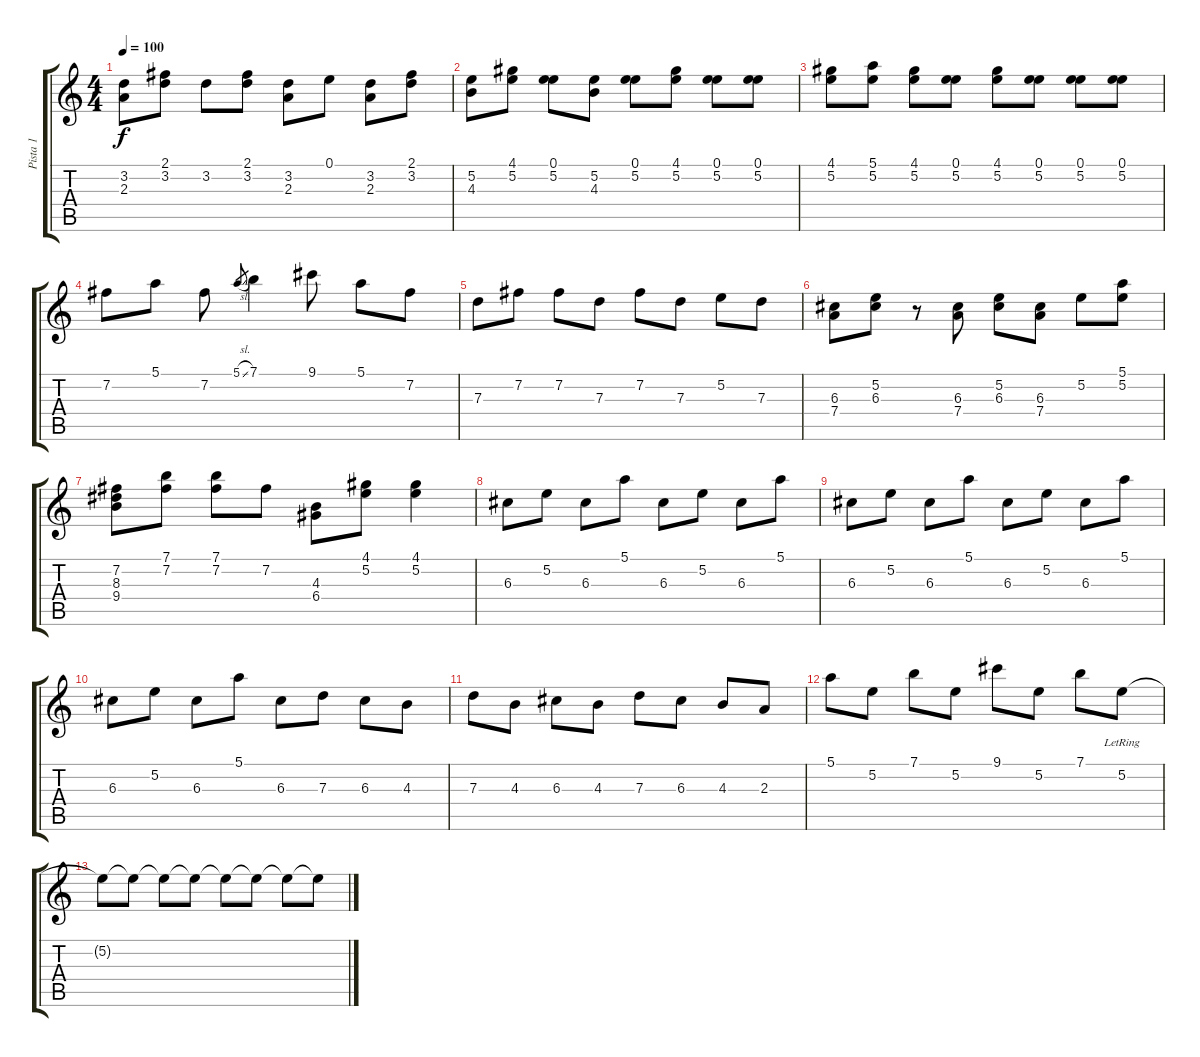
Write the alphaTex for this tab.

\track ("Pista 1" "Pista 1") {instrument acousticguitarsteel}
\staff {score tabs}
\tuning (E4 B3 G3 D3 A2 E2) {hide}
\ts (4 4)
\tempo 100
\clef g2
\ks c
(3.2 2.3).8{dy f} (2.1 3.2).8 3.2.8 (2.1 3.2).8 (3.2 2.3).8 0.1.8 (3.2 2.3).8 (2.1 3.2).8 |
(5.2 4.3).8 (4.1 5.2).8 (0.1 5.2).8 (5.2 4.3).8 (0.1 5.2).8 (4.1 5.2).8 (0.1 5.2).8 (0.1 5.2).8 |
(4.1 5.2).8 (5.1 5.2).8 (4.1 5.2).8 (0.1 5.2).8 (4.1 5.2).8 (0.1 5.2).8 (0.1 5.2).8 (0.1 5.2).8 |
7.2.8 5.1.8 7.2.8 5.1{sl}.8{gr} 7.1.4 9.1.8 5.1.8 7.2.8 |
7.3.8 7.2.8 7.2.8 7.3.8 7.2.8 7.3.8 5.2.8 7.3.8 |
(6.3 7.4).8 (5.2 6.3).8 r.8 (6.3 7.4).8 (5.2 6.3).8 (6.3 7.4).8 5.2.8 (5.1 5.2).8 |
(7.2 8.3 9.4).8 (7.1 7.2).8 (7.1 7.2).8 7.2.8 (4.3 6.4).8 (4.1 5.2).8 (4.1 5.2).4 |
6.3.8 5.2.8 6.3.8 5.1.8 6.3.8 5.2.8 6.3.8 5.1.8 |
6.3.8 5.2.8 6.3.8 5.1.8 6.3.8 5.2.8 6.3.8 5.1.8 |
6.3.8 5.2.8 6.3.8 5.1.8 6.3.8 7.3.8 6.3.8 4.3.8 |
7.3.8 4.3.8 6.3.8 4.3.8 7.3.8 6.3.8 4.3.8 2.3.8 |
5.1.8 5.2.8 7.1.8 5.2.8 9.1.8 5.2.8 7.1.8 5.2{lr}.8 |
5.2{t}.8 5.2{t}.8 5.2{t}.8 5.2{t}.8 5.2{t}.8 5.2{t}.8 5.2{t}.8 5.2{t}.8
